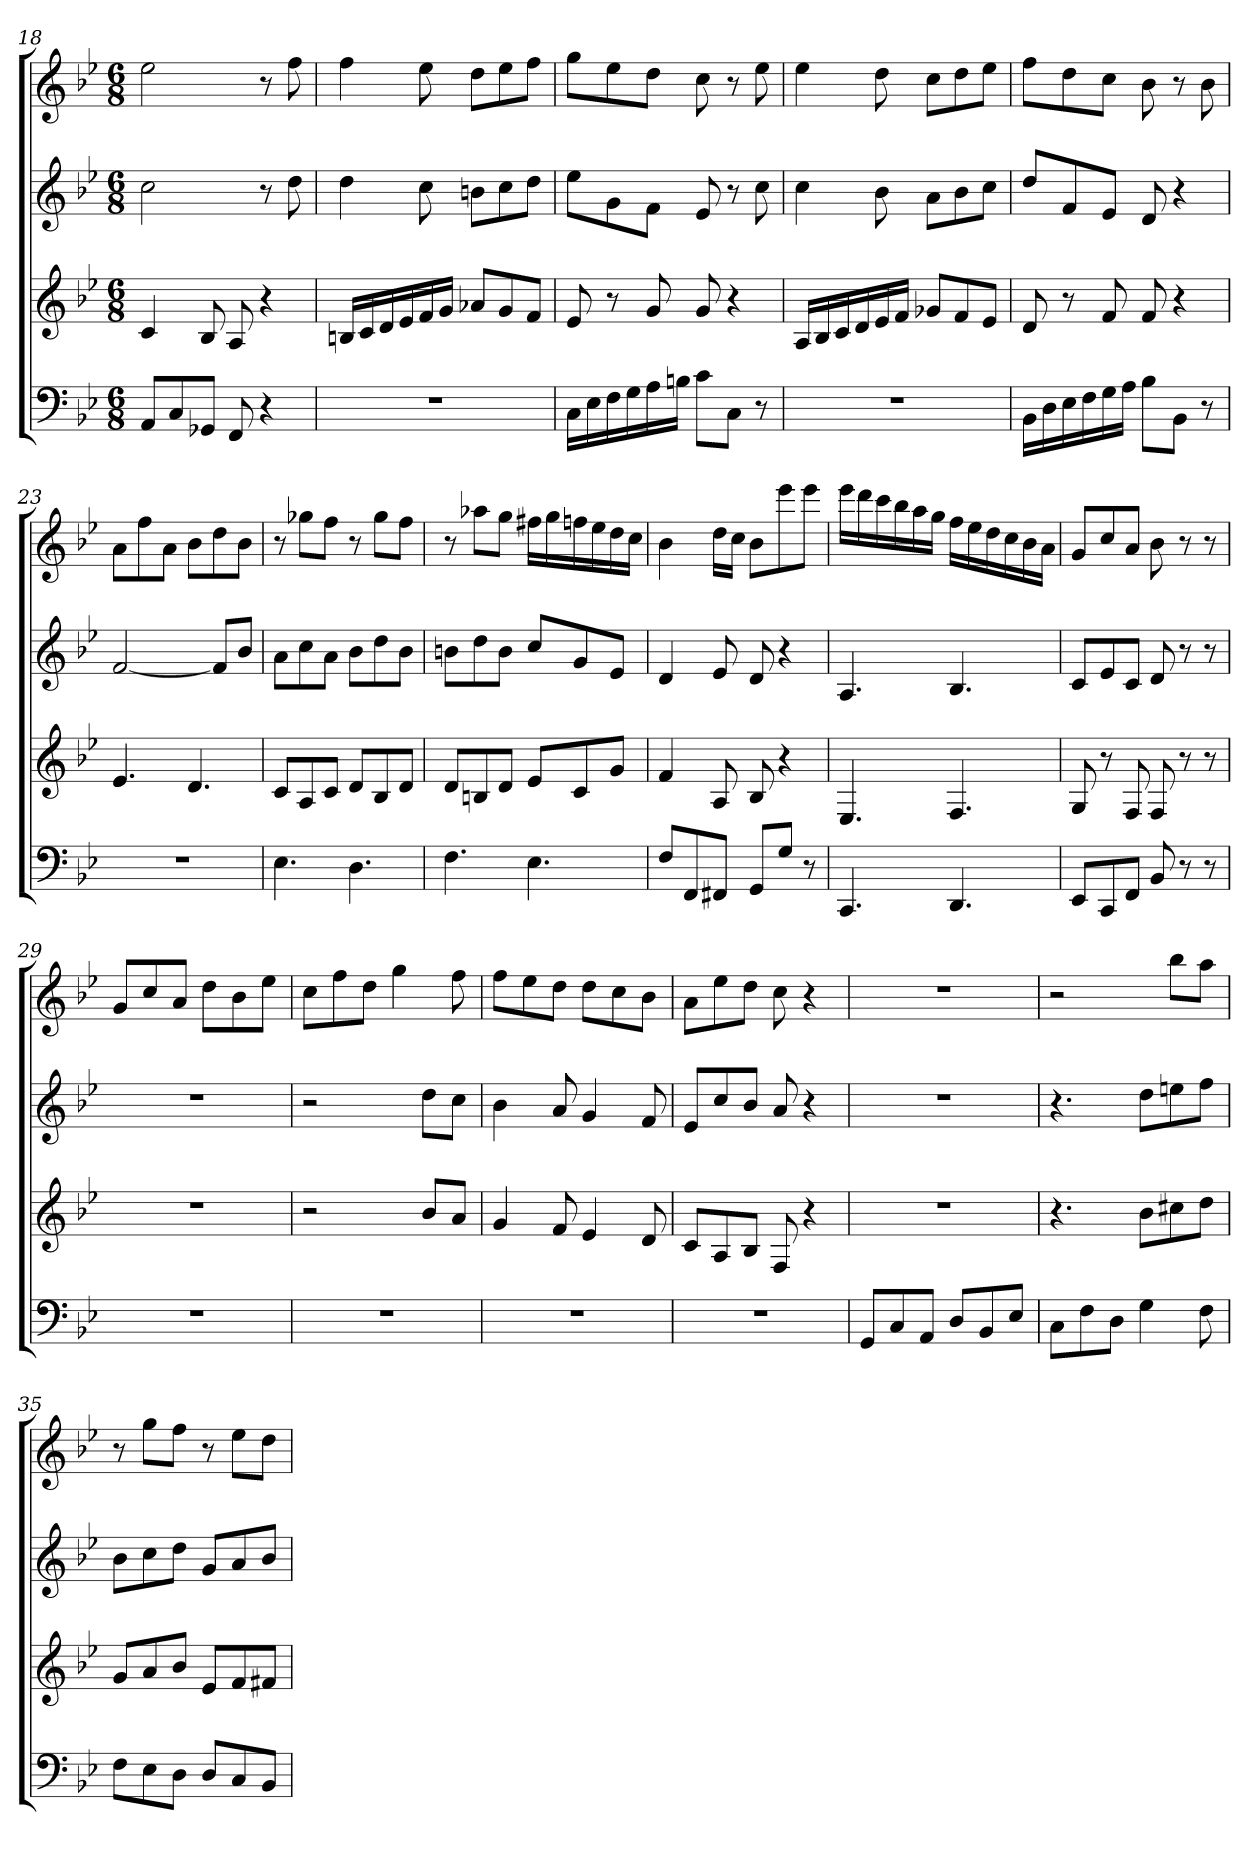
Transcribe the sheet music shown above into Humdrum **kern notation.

**kern	**kern	**kern	**kern
*part4	*part3	*part2	*part1
*staff4	*staff3	*staff2	*staff1
*k[b-e-]	*k[b-e-]	*k[b-e-]	*k[b-e-]
*B-:	*B-:	*B-:	*B-:
*M6/8	*M6/8	*M6/8	*M6/8
=18	=18	=18	=18
8AAL	4c	2cc	2ee-
8C	.	.	.
8GG-XJ	8B-	.	.
8FF	8A	.	.
4r	4r	8r	8r
.	.	8dd	8ff
=19	=19	=19	=19
2.r	16BnLL	4dd	4ff
.	16c	.	.
.	16d	.	.
.	16e-	.	.
.	16f	8cc	8ee-
.	16gJJ	.	.
.	8a-XL	8bnL	8ddL
.	8g	8cc	8ee-
.	8fJ	8ddJ	8ffJ
=20	=20	=20	=20
16CLL	8e-	8ee-L	8ggL
16E-	.	.	.
16F	8r	8g	8ee-
16G	.	.	.
16A	8g	8fJ	8ddJ
16BnJJ	.	.	.
8cL	8g	8e-	8cc
8CJ	4r	8r	8r
8r	.	8cc	8ee-
=21	=21	=21	=21
2.r	16ALL	4cc	4ee-
.	16B-	.	.
.	16c	.	.
.	16d	.	.
.	16e-	8b-	8dd
.	16fJJ	.	.
.	8g-XL	8aL	8ccL
.	8f	8b-	8dd
.	8e-J	8ccJ	8ee-J
=22	=22	=22	=22
16BB-LL	8d	8ddL	8ffL
16D	.	.	.
16E-	8r	8f	8dd
16F	.	.	.
16G	8f	8e-J	8ccJ
16AJJ	.	.	.
8B-L	8f	8d	8b-
8BB-J	4r	4r	8r
8r	.	.	8b-
=23	=23	=23	=23
2.r	4.e-	[2f	8aL
.	.	.	8ff
.	.	.	8aJ
.	4.d	.	8b-L
.	.	8fL]	8dd
.	.	8b-J	8b-J
=24	=24	=24	=24
4.E-	8cL	8aL	8r
.	8A	8cc	8gg-XL
.	8cJ	8aJ	8ffJ
4.D	8dL	8b-L	8r
.	8B-	8dd	8gg-L
.	8dJ	8b-J	8ffJ
=25	=25	=25	=25
4.F	8dL	8bnL	8r
.	8Bn	8dd	8aa-XL
.	8dJ	8bJ	8ggJ
4.E-	8e-L	8ccL	16ff#XLL
.	.	.	16gg
.	8c	8g	16ffn
.	.	.	16ee-
.	8gJ	8e-J	16dd
.	.	.	16ccJJ
=26	=26	=26	=26
8FL	4f	4d	4b-
8FF	.	.	.
8FF#XJ	8A	8e-	16ddLL
.	.	.	16ccJJ
8GGL	8B-	8d	8b-L
8GJ	4r	4r	8eee-
8r	.	.	8eee-J
=27	=27	=27	=27
4.CC	4.E-	4.A	16eee-LL
.	.	.	16ddd
.	.	.	16ccc
.	.	.	16bb-
.	.	.	16aa
.	.	.	16ggJJ
4.DD	4.F	4.B-	16ffLL
.	.	.	16ee-
.	.	.	16dd
.	.	.	16cc
.	.	.	16b-
.	.	.	16aJJ
=28	=28	=28	=28
8EE-L	8G	8cL	8gL
8CC	8r	8e-	8cc
8FFJ	8F	8cJ	8aJ
8BB-	8F	8d	8b-
8r	8r	8r	8r
8r	8r	8r	8r
=29	=29	=29	=29
2.r	2.r	2.r	8gL
.	.	.	8cc
.	.	.	8aJ
.	.	.	8ddL
.	.	.	8b-
.	.	.	8ee-J
=30	=30	=30	=30
2.r	2r	2r	8ccL
.	.	.	8ff
.	.	.	8ddJ
.	.	.	4gg
.	8b-L	8ddL	.
.	8aJ	8ccJ	8ff
=31	=31	=31	=31
2.r	4g	4b-	8ffL
.	.	.	8ee-
.	8f	8a	8ddJ
.	4e-	4g	8ddL
.	.	.	8cc
.	8d	8f	8b-J
=32	=32	=32	=32
2.r	8cL	8e-L	8aL
.	8A	8cc	8ee-
.	8B-J	8b-J	8ddJ
.	8F	8a	8cc
.	4r	4r	4r
=33	=33	=33	=33
8GGL	2.r	2.r	2.r
8C	.	.	.
8AAJ	.	.	.
8DL	.	.	.
8BB-	.	.	.
8E-J	.	.	.
=34	=34	=34	=34
8CL	4.r	4.r	2r
8F	.	.	.
8DJ	.	.	.
4G	8b-L	8ddL	.
.	8cc#X	8een	8bb-L
8F	8ddJ	8ffJ	8aaJ
=35	=35	=35	=35
8FL	8gL	8b-L	8r
8E-	8a	8cc	8ggL
8DJ	8b-J	8ddJ	8ffJ
8DL	8e-L	8gL	8r
8C	8f	8a	8ee-L
8BB-J	8f#XJ	8b-J	8ddJ
=	=	=	=
*-	*-	*-	*-
